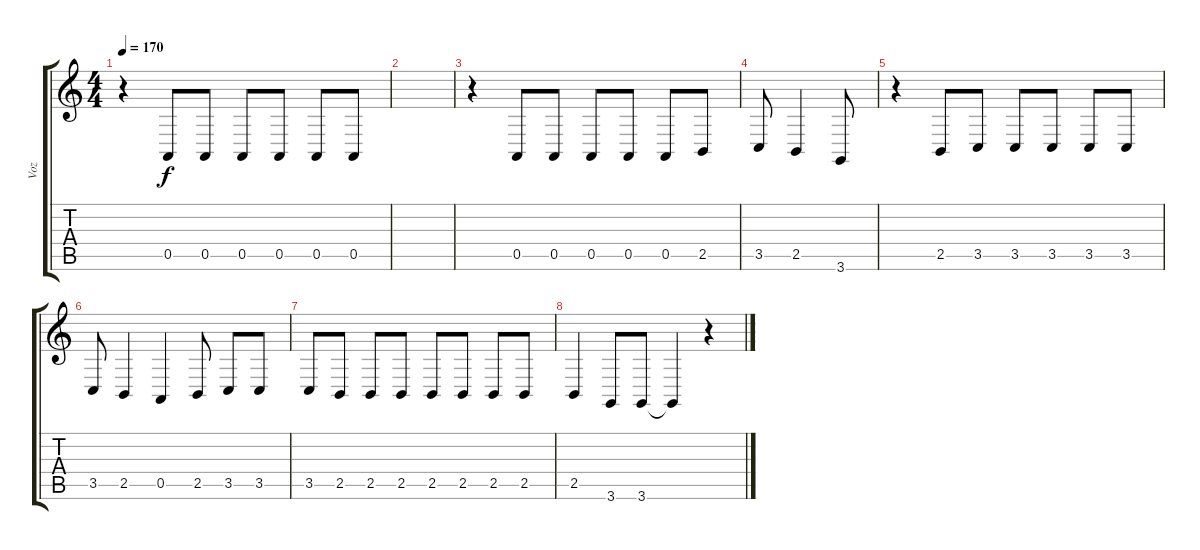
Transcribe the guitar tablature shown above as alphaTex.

\track ("Voz" "Voz") {instrument stringensemble1}
\staff {score tabs}
\tuning (E4 B3 G3 D3 A2 E2) {hide}
\ts (4 4)
\tempo 170
\clef g2
\ks c
r.4{dy f} 0.5.8 0.5.8 0.5.8 0.5.8 0.5.8 0.5.8 |
|
r.4 0.5.8 0.5.8 0.5.8 0.5.8 0.5.8 2.5.8 |
3.5.8 2.5.4 3.6.8 |
r.4 2.5.8 3.5.8 3.5.8 3.5.8 3.5.8 3.5.8 |
3.5.8 2.5.4 0.5.4 2.5.8 3.5.8 3.5.8 |
3.5.8 2.5.8 2.5.8 2.5.8 2.5.8 2.5.8 2.5.8 2.5.8 |
2.5.4 3.6.8 3.6.8 3.6{t}.4 r.4
